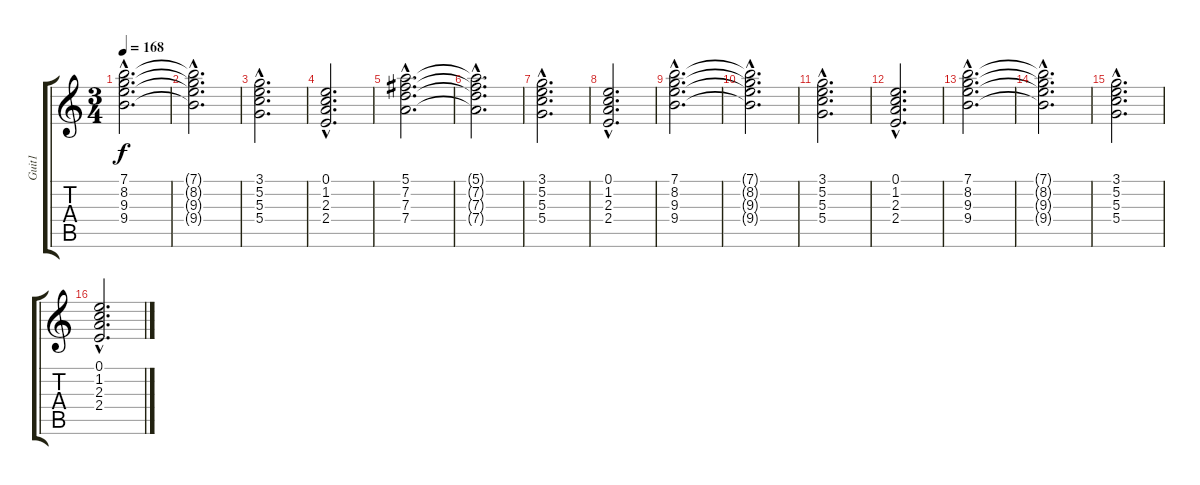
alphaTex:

\track ("Guit1" "Guit1") {instrument overdrivenguitar}
\staff {score tabs}
\tuning (E4 B3 G3 D3 A2 E2) {hide}
\ts (3 4)
\tempo 168
\clef g2
\ks c
(7.1{hac} 8.2{hac} 9.3{hac} 9.4{hac}).2{d dy f} |
(7.1{hac t} 8.2{hac t} 9.3{hac t} 9.4{hac t}).2{d} |
(3.1{hac} 5.2{hac} 5.3{hac} 5.4{hac}).2{d} |
(0.1{hac} 1.2{hac} 2.3{hac} 2.4{hac}).2{d} |
(5.1{hac} 7.2{hac} 7.3{hac} 7.4{hac}).2{d} |
(5.1{hac t} 7.2{hac t} 7.3{hac t} 7.4{hac t}).2{d} |
(3.1{hac} 5.2{hac} 5.3{hac} 5.4{hac}).2{d} |
(0.1{hac} 1.2{hac} 2.3{hac} 2.4{hac}).2{d} |
(7.1{hac} 8.2{hac} 9.3{hac} 9.4{hac}).2{d} |
(7.1{hac t} 8.2{hac t} 9.3{hac t} 9.4{hac t}).2{d} |
(3.1{hac} 5.2{hac} 5.3{hac} 5.4{hac}).2{d} |
(0.1{hac} 1.2{hac} 2.3{hac} 2.4{hac}).2{d} |
(7.1{hac} 8.2{hac} 9.3{hac} 9.4{hac}).2{d} |
(7.1{hac t} 8.2{hac t} 9.3{hac t} 9.4{hac t}).2{d} |
(3.1{hac} 5.2{hac} 5.3{hac} 5.4{hac}).2{d} |
(0.1{hac} 1.2{hac} 2.3{hac} 2.4{hac}).2{d}
